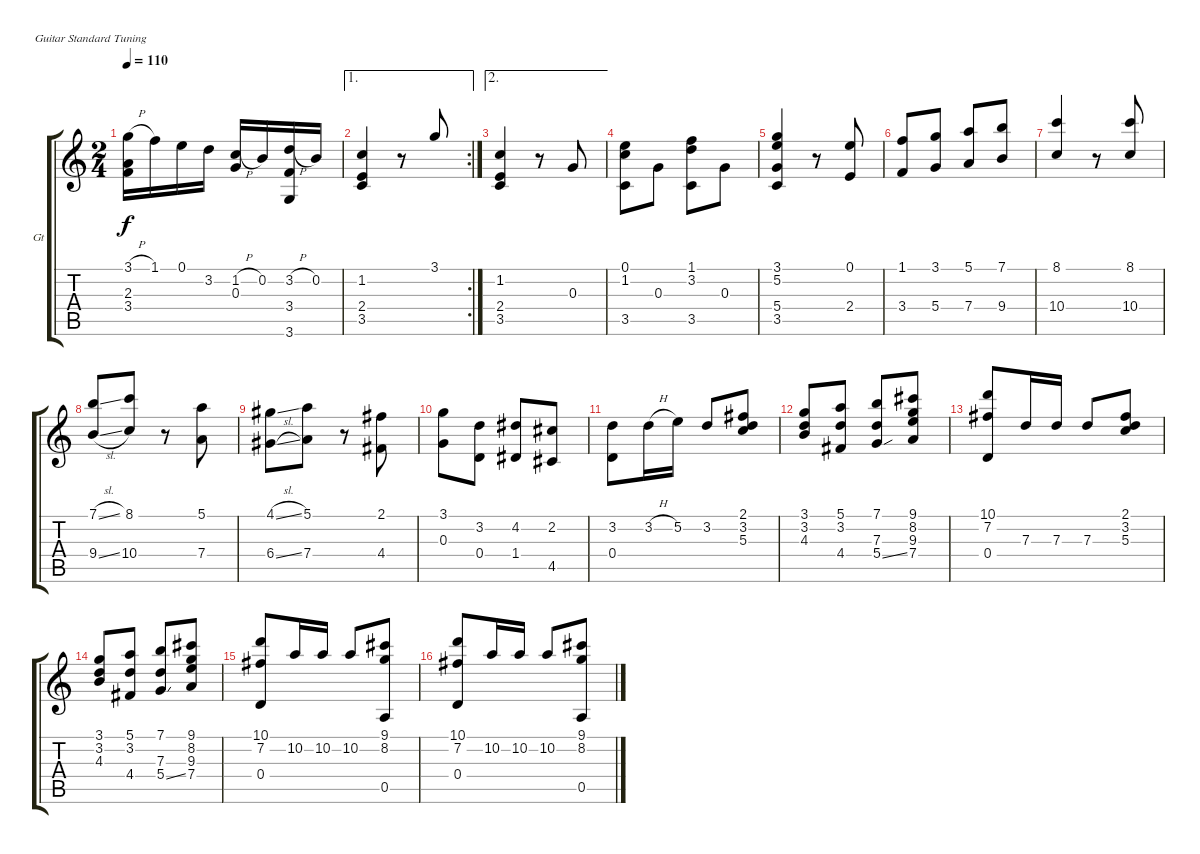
\defaultSystemsLayout 4
\bracketExtendMode groupsimilarinstruments
\firstSystemTrackNameOrientation horizontal
\otherSystemsTrackNameOrientation horizontal
\track ("Guitar" "Gt") {instrument acousticguitarnylon}
\staff {score tabs}
\tuning (E4 B3 G3 D3 A2 E2)
\ts (2 4)
\tempo 110
\clef g2
\scale
0.328502
\ks c
(3.1{h} 2.3 3.4).16{dy f} 1.1.16 0.1.16 3.2.16 (1.2{h} 0.3).16 0.2.16 (3.2{h} 3.6 3.4).16 0.2.16 |
\ae 1
\rc 2
\scale
0.21256 (1.2 2.4 3.5).4 r.8 3.1.8{beam invert} |
\ae 2
\scale
0.320313 (1.2 2.4 3.5).4 r.8 0.3.8 |
\scale
0.359375 (0.1 1.2 3.5).8{beam invert} 0.3.8 (1.1 3.2 3.5).8{beam invert} 0.3.8 |
\scale
0.320313 (3.1 5.2 5.4 3.5).4 r.8 (0.1 2.4).8 |
\scale
0.345865 (1.1 3.4).8 (3.1 5.4).8 (5.1 7.4).8{beam invert} (7.1 9.4).8 |
\scale
0.308271 (8.1 10.4).4{beam invert} r.8 (8.1 10.4).8{beam invert} |
\scale
0.345865 (7.1{sl} 9.4{sl}).8{beam invert} (8.1 10.4).8 r.8 (5.1 7.4).8 |
\scale
0.351906 (4.1{sl} 6.4{sl}).8 (5.1 7.4).8 r.8 (2.1 4.4).8 |
\scale
0.31085 (3.1 0.3).8 (3.2 0.4).8 (4.2 1.4).8 (2.2 4.5).8 |
\scale
0.337243 (3.2 0.4).8 3.2{h}.16 5.2.16 3.2.8{beam invert} (2.1 3.2 5.3).8 |
\scale
0.328173 (3.1 3.2 4.3).8{beam invert} (5.1 3.2 4.4).8 (7.1 7.3 5.4{ss}).8{beam invert} (9.1 9.3 8.2 7.4).8 |
\scale
0.343653 (10.1 7.2 0.4).8{beam invert} 7.3.16 7.3.16 7.3.8{beam invert} (3.2 5.3 2.1).8 |
\scale
0.328173 (3.1 3.2 4.3).8{beam invert} (5.1 3.2 4.4).8 (7.1 7.3 5.4{ss}).8{beam invert} (9.1 9.3 8.2 7.4).8 |
\scale
0.342105 (10.1 7.2 0.4).8{beam invert} 10.2.16 10.2.16 10.2.8{beam invert} (9.1 8.2 0.5).8 |
\scale
0.342105 (10.1 7.2 0.4).8{beam invert} 10.2.16 10.2.16 10.2.8{beam invert} (9.1 8.2 0.5).8
